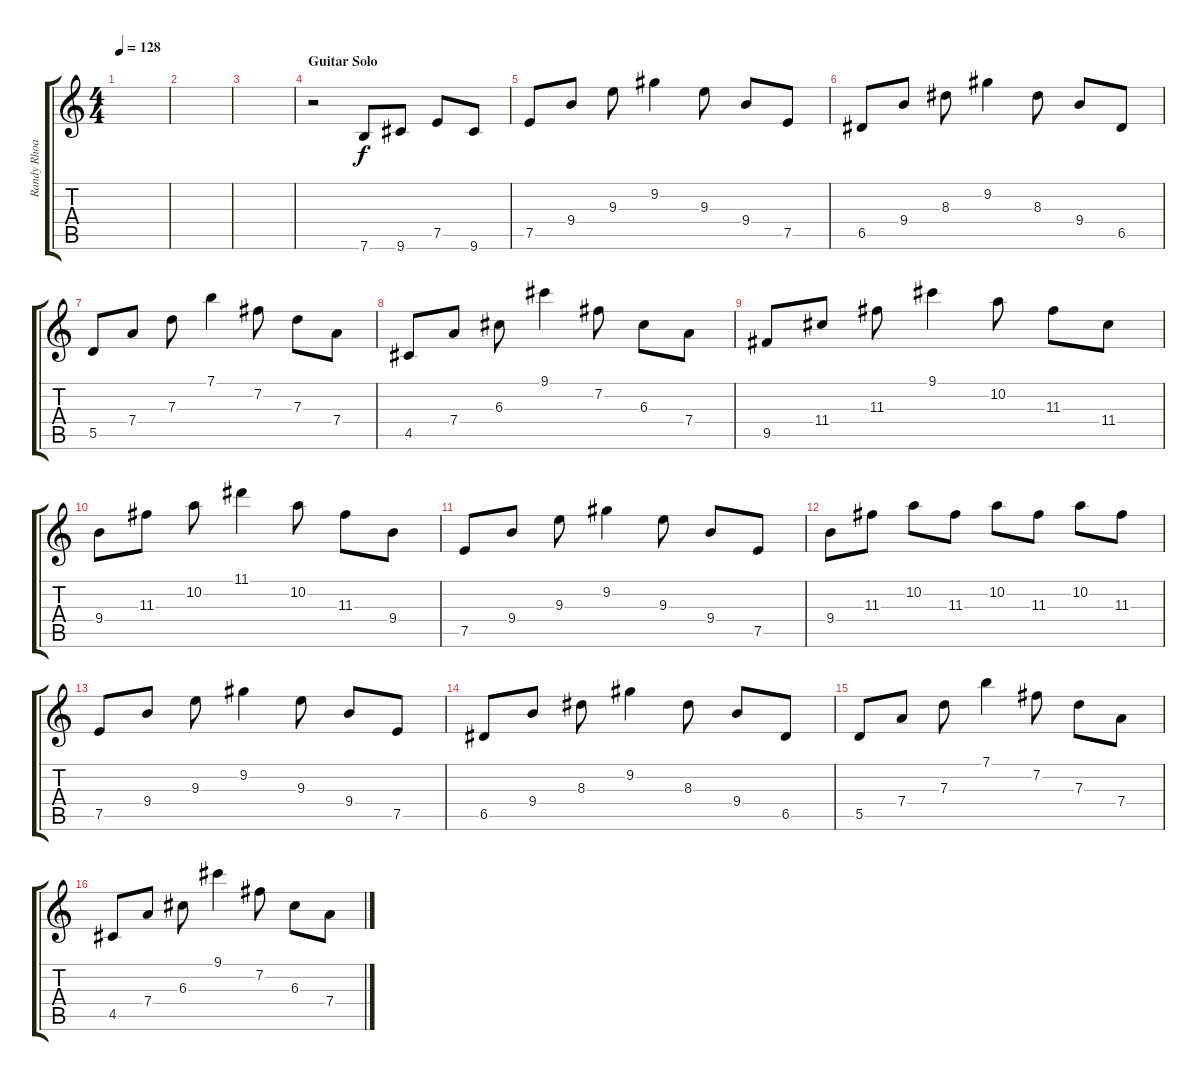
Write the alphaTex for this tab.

\track ("Randy Rhoads (Rythm)" "Randy Rhoa") {instrument overdrivenguitar}
\staff {score tabs}
\tuning (E4 B3 G3 D3 A2 E2) {hide}
\ts (4 4)
\tempo 128
\clef g2
\ks c
|
|
|
\section ("" "Guitar Solo")
r.2 7.6.8 9.6.8 7.5.8 9.6.8 |
7.5.8 9.4.8 9.3.8 9.2.4 9.3.8 9.4.8 7.5.8 |
6.5.8 9.4.8 8.3.8 9.2.4 8.3.8 9.4.8 6.5.8 |
5.5.8 7.4.8 7.3.8 7.1.4 7.2.8 7.3.8 7.4.8 |
4.5.8 7.4.8 6.3.8 9.1.4 7.2.8 6.3.8 7.4.8 |
9.5.8 11.4.8 11.3.8 9.1.4 10.2.8 11.3.8 11.4.8 |
9.4.8 11.3.8 10.2.8 11.1.4 10.2.8 11.3.8 9.4.8 |
7.5.8 9.4.8 9.3.8 9.2.4 9.3.8 9.4.8 7.5.8 |
9.4.8 11.3.8 10.2.8 11.3.8 10.2.8 11.3.8 10.2.8 11.3.8 |
7.5.8 9.4.8 9.3.8 9.2.4 9.3.8 9.4.8 7.5.8 |
6.5.8 9.4.8 8.3.8 9.2.4 8.3.8 9.4.8 6.5.8 |
5.5.8 7.4.8 7.3.8 7.1.4 7.2.8 7.3.8 7.4.8 |
4.5.8 7.4.8 6.3.8 9.1.4 7.2.8 6.3.8 7.4.8
